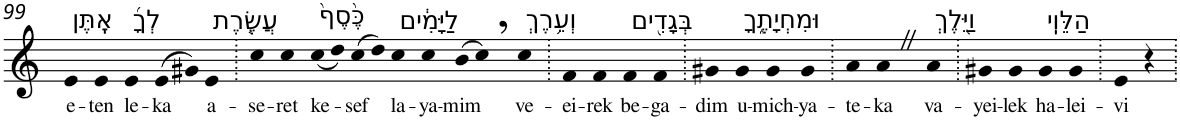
**kern	**text
*part1	*part1
*staff1	*staff1
*I"Piano	*
*I'Pno	*
!!LO:PB:g=z
*clefG2	*
*k[]	*
=99	=99
!LO:TX:a:t=אֶֽתֶּן	!
!	!LO:LY:b
4e	e-
!	!LO:LY:b
4e	-ten
!LO:TX:a:t=לְךָ֜	!
!	!LO:LY:b
4e	le-
!	!LO:LY:b
(>8e	-ka
8g#X)	.
!LO:TX:a:t=עֲשֶׂ֤רֶת	!
!	!LO:LY:b
4e	a-
=100.	=100.
!	!LO:LY:b
4cc	-se-
!	!LO:LY:b
4cc	-ret
!LO:TX:a:t=כֶּ֙סֶף֙	!
!	!LO:LY:b
(<8cc	ke-
8dd)	.
!	!LO:LY:b
(>8cc	-sef
8dd)	.
!LO:TX:a:t=לַיָּמִ֔ים	!
!	!LO:LY:b
4cc	la-
!	!LO:LY:b
4cc	-ya-
!	!LO:LY:b
(>8b	-mim
8cc,)	.
!LO:TX:a:t=וְעֵ֥רֶךְ	!
!	!LO:LY:b
4cc	ve-
=101.	=101.
!	!LO:LY:b
4f	-ei-
!	!LO:LY:b
4f	-rek
!LO:TX:a:t=בְּגָדִ֖ים	!
!	!LO:LY:b
4f	be-
!	!LO:LY:b
4f	-ga-
=102.	=102.
!	!LO:LY:b
4g#X	-dim
!LO:TX:a:t=וּמִחְיָתֶ֑ךָ	!
!	!LO:LY:b
4g#	u-
!	!LO:LY:b
4g#	-mich-
!	!LO:LY:b
4g#	-ya-
=103.	=103.
!	!LO:LY:b
4a	-te-
!	!LO:LY:b
4aZ	-ka
!LO:TX:a:t=וַיֵּ֖לֶךְ	!
!	!LO:LY:b
4a	va-
=104.	=104.
!	!LO:LY:b
4g#X	-yei-
!	!LO:LY:b
4g#	-lek
!LO:TX:a:t=הַלֵּוִֽי	!
!	!LO:LY:b
4g#	ha-
!	!LO:LY:b
4g#	-lei-
=105.	=105.
!	!LO:LY:b
4e	-vi
4r	.
=.	=.
*-	*-
